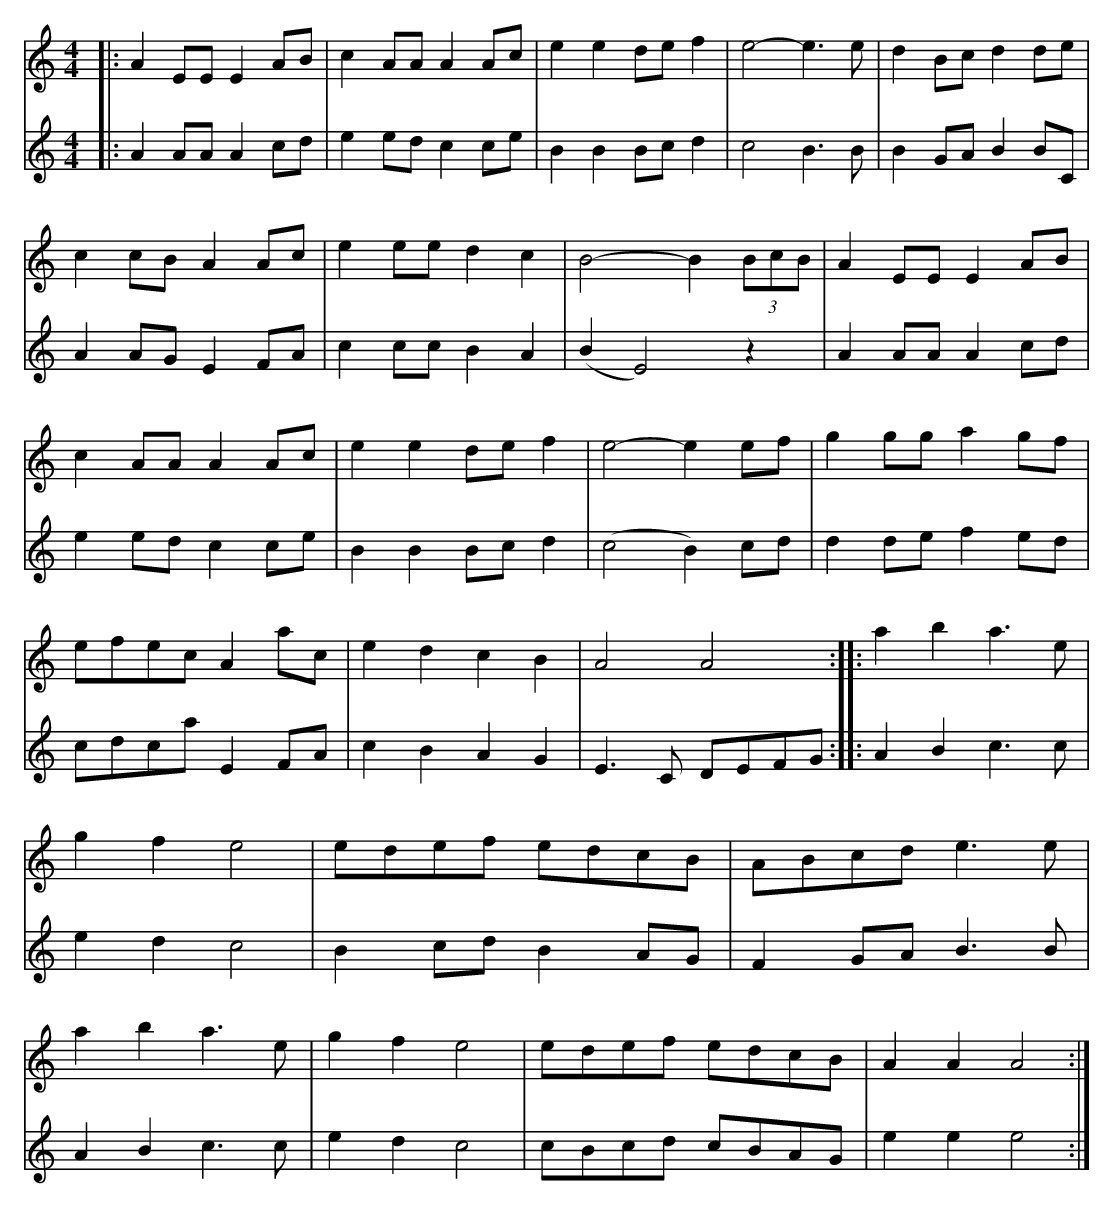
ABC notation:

X:1
M:4/4
L:1/8
K:Am
V:1
|:A2 EE E2 AB|c2 AA A2 Ac|e2 e2 de f2| e4-e3 e|d2 Bc d2 de|c2 cB A2 Ac|e2 ee d2 c2| B4-B2 (3BcB|A2 EE E2 AB| c2 AA A2 Ac| e2 e2 de f2| e4-e2 ef|g2 gg a2 gf|efec A2 ac|e2 d2 c2 B2| A4 A4::a2 b2 a3 e|g2 f2 e4|edef edcB|ABcd e3 e|a2 b2 a3 e|g2 f2 e4 |edef edcB| A2 A2 A4:|
V:2
|:A2 AA A2 cd|e2 ed c2 ce| B2 B2 Bc d2| c4 B3 B|B2 GA B2 BC| A2 AG E2 FA|c2 cc B2 A2|(B2 E4) z2 |A2 AA A2 cd |e2 ed c2 ce| B2 B2 Bc d2| (c4 B2)cd|d2 de f2 ed|cdca E2 FA| c2 B2 A2 G2|E3 C DEFG::A2 B2 c3 c|e2 d2 c4|B2 cd B2 AG| F2 GA B3 B|A2 B2 c3 c|e2 d2 c4|cBcd cBAG|e2 e2 e4:|
